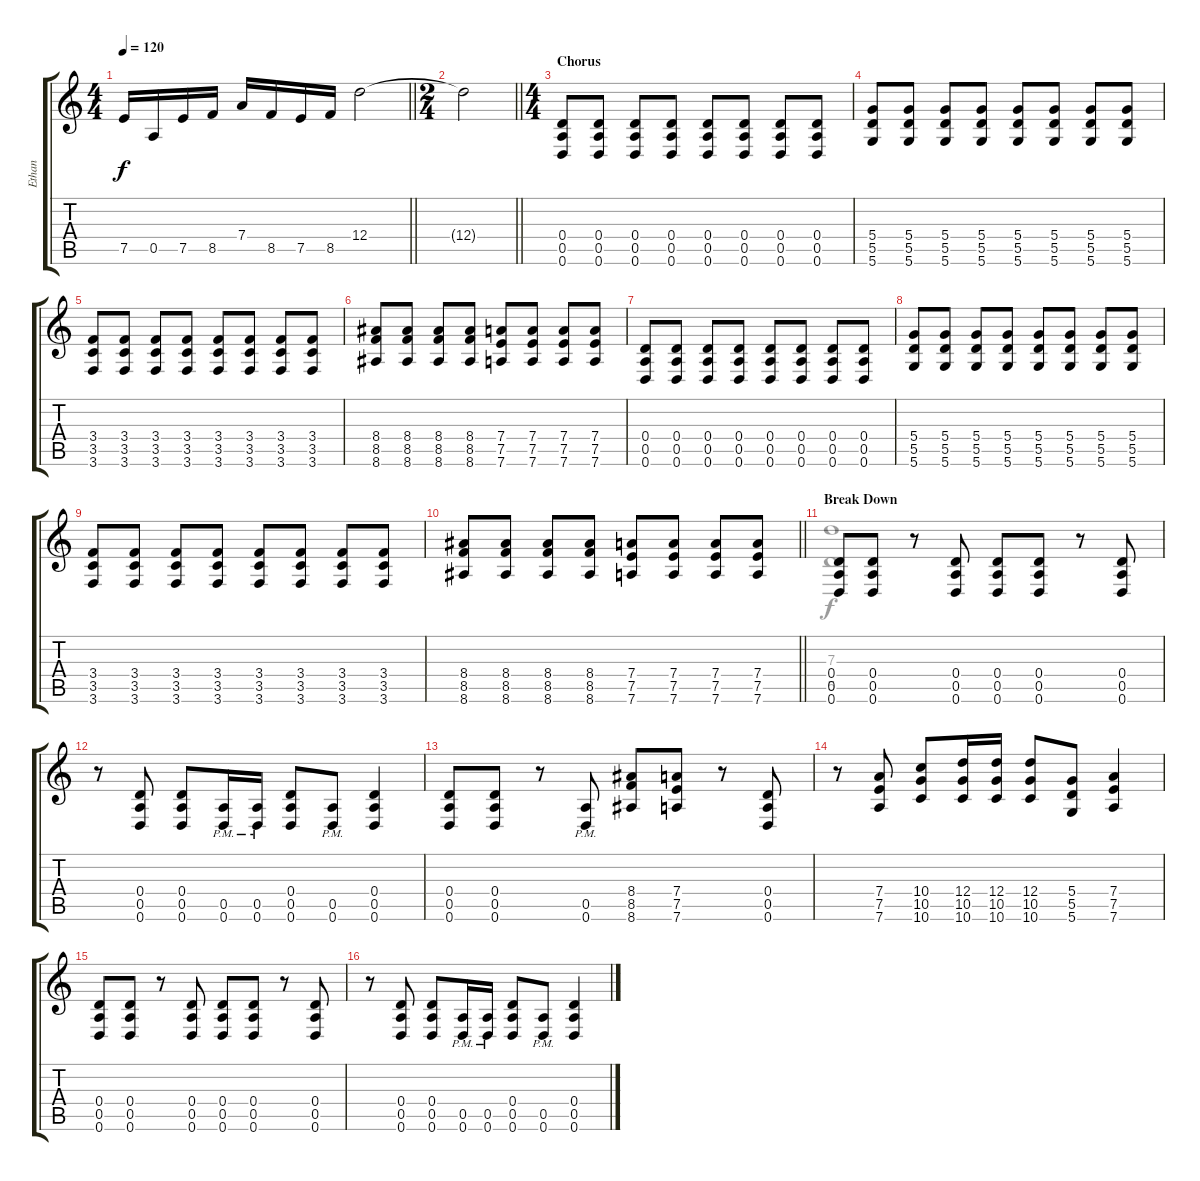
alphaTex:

\track ("Ethan" "Ethan") {instrument distortionguitar}
\staff {score tabs}
\tuning (E4 B3 G3 D3 A2 D2) {hide}
\voice
\ts (4 4)
\tempo 120
\clef g2
\barLineRight lightlight
\ks c
7.5.16{dy f} 0.5.16 7.5.16 8.5.16 7.4.16 8.5.16 7.5.16 8.5.16 12.4.2 |
\ts (2 4)
\barLineRight lightlight
12.4{t}.2 |
\ts (4 4)
\section ("" "Chorus")
(0.4 0.5 0.6).8 (0.4 0.5 0.6).8 (0.4 0.5 0.6).8 (0.4 0.5 0.6).8 (0.4 0.5 0.6).8 (0.4 0.5 0.6).8 (0.4 0.5 0.6).8 (0.4 0.5 0.6).8 |
(5.4 5.5 5.6).8 (5.4 5.5 5.6).8 (5.4 5.5 5.6).8 (5.4 5.5 5.6).8 (5.4 5.5 5.6).8 (5.4 5.5 5.6).8 (5.4 5.5 5.6).8 (5.4 5.5 5.6).8 |
(3.4 3.5 3.6).8 (3.4 3.5 3.6).8 (3.4 3.5 3.6).8 (3.4 3.5 3.6).8 (3.4 3.5 3.6).8 (3.4 3.5 3.6).8 (3.4 3.5 3.6).8 (3.4 3.5 3.6).8 |
(8.4 8.5 8.6).8 (8.4 8.5 8.6).8 (8.4 8.5 8.6).8 (8.4 8.5 8.6).8 (7.4 7.5 7.6).8 (7.4 7.5 7.6).8 (7.4 7.5 7.6).8 (7.4 7.5 7.6).8 |
(0.4 0.5 0.6).8 (0.4 0.5 0.6).8 (0.4 0.5 0.6).8 (0.4 0.5 0.6).8 (0.4 0.5 0.6).8 (0.4 0.5 0.6).8 (0.4 0.5 0.6).8 (0.4 0.5 0.6).8 |
(5.4 5.5 5.6).8 (5.4 5.5 5.6).8 (5.4 5.5 5.6).8 (5.4 5.5 5.6).8 (5.4 5.5 5.6).8 (5.4 5.5 5.6).8 (5.4 5.5 5.6).8 (5.4 5.5 5.6).8 |
(3.4 3.5 3.6).8 (3.4 3.5 3.6).8 (3.4 3.5 3.6).8 (3.4 3.5 3.6).8 (3.4 3.5 3.6).8 (3.4 3.5 3.6).8 (3.4 3.5 3.6).8 (3.4 3.5 3.6).8 |
\barLineRight lightlight
(8.4 8.5 8.6).8 (8.4 8.5 8.6).8 (8.4 8.5 8.6).8 (8.4 8.5 8.6).8 (7.4 7.5 7.6).8 (7.4 7.5 7.6).8 (7.4 7.5 7.6).8 (7.4 7.5 7.6).8 |
\section ("" "Break Down")
(0.4 0.5 0.6).8 (0.4 0.5 0.6).8 r.8 (0.4 0.5 0.6).8 (0.4 0.5 0.6).8 (0.4 0.5 0.6).8 r.8 (0.4 0.5 0.6).8 |
r.8 (0.4 0.5 0.6).8 (0.4 0.5 0.6).8 (0.5{pm} 0.6{pm}).16 (0.5{pm} 0.6{pm}).16 (0.4 0.5 0.6).8 (0.5{pm} 0.6{pm}).8 (0.4 0.5 0.6).4 |
(0.4 0.5 0.6).8 (0.4 0.5 0.6).8 r.8 (0.5{pm} 0.6{pm}).8 (8.4 8.5 8.6).8 (7.4 7.5 7.6).8 r.8 (0.4 0.5 0.6).8 |
r.8 (7.4 7.5 7.6).8 (10.4 10.5 10.6).8 (12.4 10.5 10.6).16 (12.4 10.5 10.6).16 (12.4 10.5 10.6).8 (5.4 5.5 5.6).8 (7.4 7.5 7.6).4 |
(0.4 0.5 0.6).8 (0.4 0.5 0.6).8 r.8 (0.4 0.5 0.6).8 (0.4 0.5 0.6).8 (0.4 0.5 0.6).8 r.8 (0.4 0.5 0.6).8 |
r.8 (0.4 0.5 0.6).8 (0.4 0.5 0.6).8 (0.5{pm} 0.6{pm}).16 (0.5{pm} 0.6{pm}).16 (0.4 0.5 0.6).8 (0.5{pm} 0.6{pm}).8 (0.4 0.5 0.6).4
\voice
\clef g2
\ottava regular
\simile none
\barLineRight lightlight
\ks c
|
\barLineRight lightlight
|
|
|
|
|
|
|
|
\barLineRight lightlight
|
(7.3 5.5).1 |
|
|
|
|
